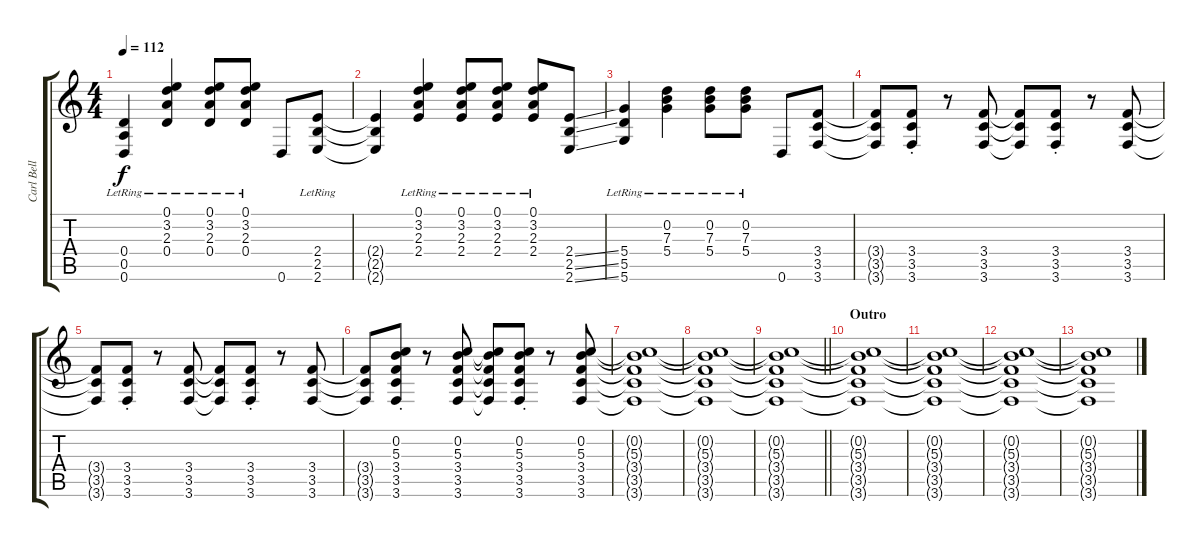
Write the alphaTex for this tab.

\track ("Carl Bell (Lead Guitar)" "Carl Bell ") {instrument distortionguitar}
\staff {score tabs}
\tuning (E4 B3 G3 D3 A2 D2) {hide}
\ts (4 4)
\tempo 112
\clef g2
\ks c
(0.4{lr} 0.5{lr} 0.6{lr}).4{dy f} (0.1{lr} 3.2{lr} 2.3{lr} 0.4{lr}).4 (0.1{lr} 3.2{lr} 2.3{lr} 0.4{lr}).8 (0.1{lr} 3.2{lr} 2.3{lr} 0.4{lr}).8 0.6.8 (2.4{lr} 2.5{lr} 2.6{lr}).8 |
(2.4{t} 2.5{t} 2.6{t}).4 (0.1{lr} 3.2{lr} 2.3{lr} 2.4{lr}).4 (0.1{lr} 3.2{lr} 2.3{lr} 2.4{lr}).8 (0.1{lr} 3.2{lr} 2.3{lr} 2.4{lr}).8 (0.1{lr} 3.2{lr} 2.3{lr} 2.4{lr}).8 (2.4{ss} 2.5{ss} 2.6{ss}).8 |
(5.4{lr} 5.5{lr} 5.6{lr}).4 (0.2{lr} 7.3{lr} 5.4{lr}).4 (0.2{lr} 7.3{lr} 5.4{lr}).8 (0.2{lr} 7.3{lr} 5.4{lr}).8 0.6.8 (3.4 3.5 3.6).8 |
(3.4{t} 3.5{t} 3.6{t}).8 (3.4{st} 3.5{st} 3.6{st}).8 r.8 (3.4 3.5 3.6).8 (3.4{t} 3.5{t} 3.6{t}).8 (3.4{st} 3.5{st} 3.6{st}).8 r.8 (3.4 3.5 3.6).8 |
(3.4{t} 3.5{t} 3.6{t}).8 (3.4{st} 3.5{st} 3.6{st}).8 r.8 (3.4 3.5 3.6).8 (3.4{t} 3.5{t} 3.6{t}).8 (3.4{st} 3.5{st} 3.6{st}).8 r.8 (3.4 3.5 3.6).8 |
(3.4{t} 3.5{t} 3.6{t}).8 (0.2 5.3 3.4{st} 3.5{st} 3.6{st}).8 r.8 (0.2 5.3 3.4 3.5 3.6).8 (0.2{t} 5.3{t} 3.4{t} 3.5{t} 3.6{t}).8 (0.2 5.3 3.4{st} 3.5{st} 3.6{st}).8 r.8 (0.2 5.3 3.4 3.5 3.6).8 |
(0.2{t} 5.3{t} 3.4{t} 3.5{t} 3.6{t}).1 |
(0.2{t} 5.3{t} 3.4{t} 3.5{t} 3.6{t}).1 |
\barLineRight lightlight
(0.2{t} 5.3{t} 3.4{t} 3.5{t} 3.6{t}).1 |
\section ("" "Outro")
(0.2{t} 5.3{t} 3.4{t} 3.5{t} 3.6{t}).1{volume 0} |
(0.2{t} 5.3{t} 3.4{t} 3.5{t} 3.6{t}).1 |
(0.2{t} 5.3{t} 3.4{t} 3.5{t} 3.6{t}).1 |
(0.2{t} 5.3{t} 3.4{t} 3.5{t} 3.6{t}).1
